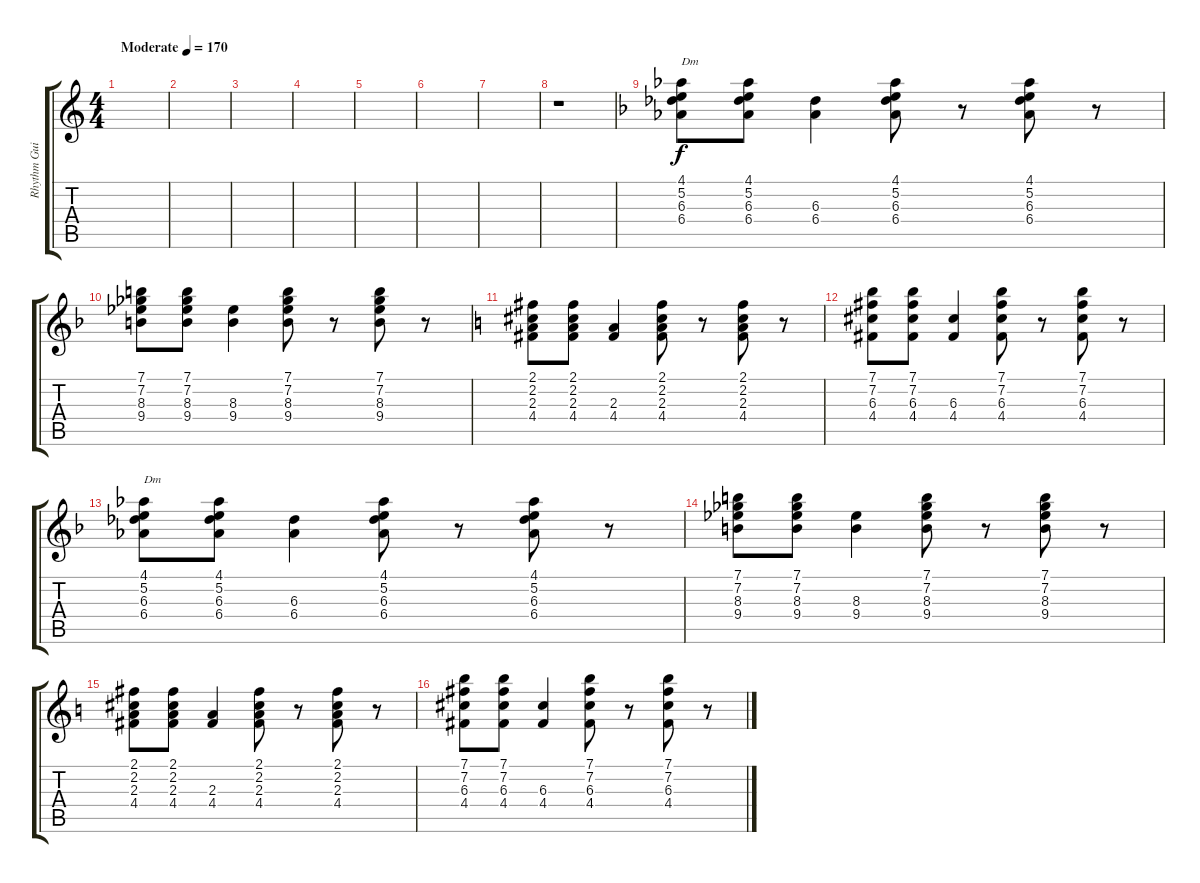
\track ("Rhythm Guitar" "Rhythm Gui") {instrument electricguitarjazz}
\staff {score tabs}
\tuning (E4 B3 G3 D3 A2 E2) {hide}
\ts (4 4)
\tempo (170 "Moderate")
\clef g2
\ks c
|
|
|
|
|
|
|
r.1 |
\ks dminor
(4.1 5.2 6.3 6.4).8{txt "Dm"} (4.1 5.2 6.3 6.4).8 (6.3 6.4).4 (4.1 5.2 6.3 6.4).8 r.8 (4.1 5.2 6.3 6.4).8 r.8 |
(7.1 7.2 8.3 9.4).8 (7.1 7.2 8.3 9.4).8 (8.3 9.4).4 (7.1 7.2 8.3 9.4).8 r.8 (7.1 7.2 8.3 9.4).8 r.8 |
\ks c
(2.1 2.2 2.3 4.4).8 (2.1 2.2 2.3 4.4).8 (2.3 4.4).4 (2.1 2.2 2.3 4.4).8 r.8 (2.1 2.2 2.3 4.4).8 r.8 |
(7.1 7.2 6.3 4.4).8 (7.1 7.2 6.3 4.4).8 (6.3 4.4).4 (7.1 7.2 6.3 4.4).8 r.8 (7.1 7.2 6.3 4.4).8 r.8 |
\ks dminor
(4.1 5.2 6.3 6.4).8{txt "Dm"} (4.1 5.2 6.3 6.4).8 (6.3 6.4).4 (4.1 5.2 6.3 6.4).8 r.8 (4.1 5.2 6.3 6.4).8 r.8 |
(7.1 7.2 8.3 9.4).8 (7.1 7.2 8.3 9.4).8 (8.3 9.4).4 (7.1 7.2 8.3 9.4).8 r.8 (7.1 7.2 8.3 9.4).8 r.8 |
\ks c
(2.1 2.2 2.3 4.4).8 (2.1 2.2 2.3 4.4).8 (2.3 4.4).4 (2.1 2.2 2.3 4.4).8 r.8 (2.1 2.2 2.3 4.4).8 r.8 |
(7.1 7.2 6.3 4.4).8 (7.1 7.2 6.3 4.4).8 (6.3 4.4).4 (7.1 7.2 6.3 4.4).8 r.8 (7.1 7.2 6.3 4.4).8 r.8
